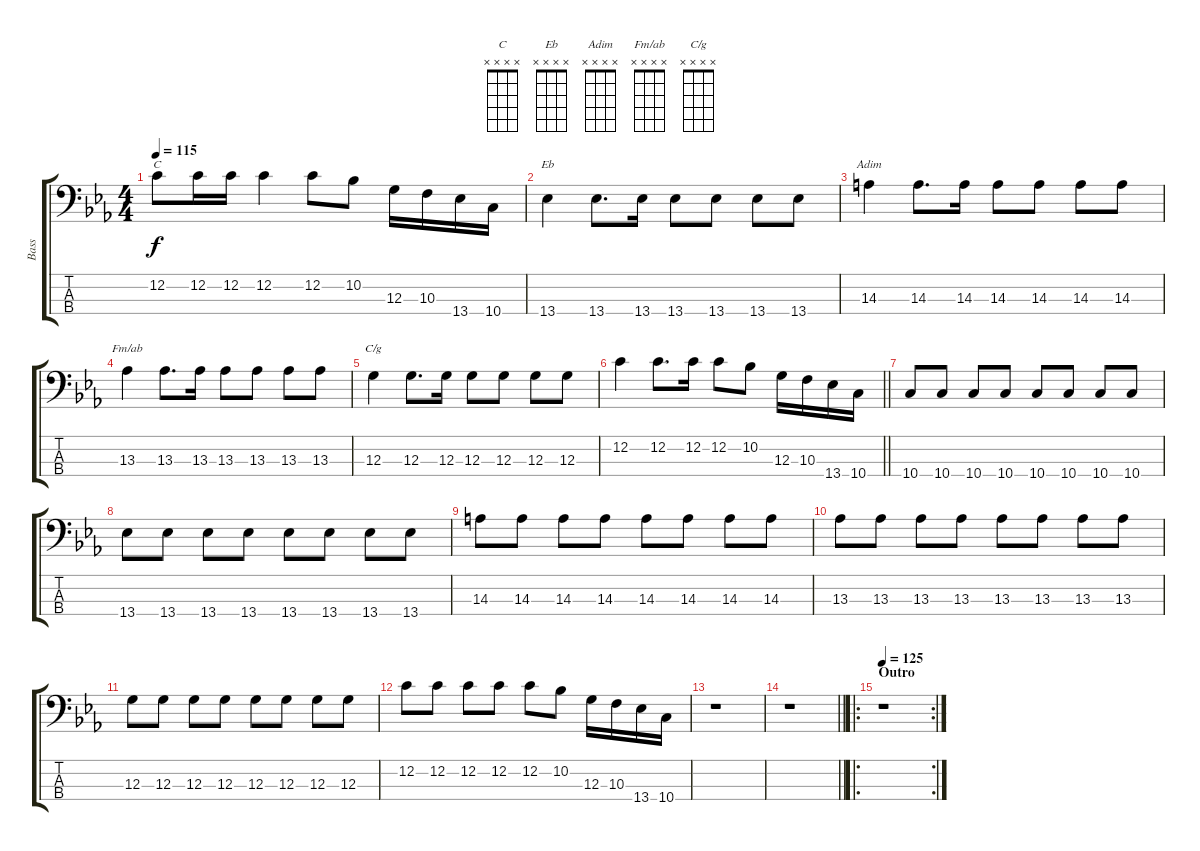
\track ("Bass" "Bass") {instrument electricbasspick}
\staff {score tabs}
\tuning (F2 C2 G1 D1) {hide}
\chord ("C" x x x x)
\chord ("Eb" x x x x)
\chord ("Adim" x x x x)
\chord ("Fm/ab" x x x x)
\chord ("C/g" x x x x)
\ts (4 4)
\tempo 115
\clef f4
\ks cminor
12.2.8{ch "C" dy f} 12.2.16 12.2.16 12.2.4 12.2.8 10.2.8 12.3.16 10.3.16 13.4.16 10.4.16 |
13.4.4{ch "Eb"} 13.4.8{d} 13.4.16 13.4.8 13.4.8 13.4.8 13.4.8 |
14.3.4{ch "Adim"} 14.3.8{d} 14.3.16 14.3.8 14.3.8 14.3.8 14.3.8 |
13.3.4{ch "Fm/ab"} 13.3.8{d} 13.3.16 13.3.8 13.3.8 13.3.8 13.3.8 |
12.3.4{ch "C/g"} 12.3.8{d} 12.3.16 12.3.8 12.3.8 12.3.8 12.3.8 |
\barLineRight lightlight
12.2.4 12.2.8{d} 12.2.16 12.2.8 10.2.8 12.3.16 10.3.16 13.4.16 10.4.16 |
10.4.8 10.4.8 10.4.8 10.4.8 10.4.8 10.4.8 10.4.8 10.4.8 |
13.4.8 13.4.8 13.4.8 13.4.8 13.4.8 13.4.8 13.4.8 13.4.8 |
14.3.8 14.3.8 14.3.8 14.3.8 14.3.8 14.3.8 14.3.8 14.3.8 |
13.3.8 13.3.8 13.3.8 13.3.8 13.3.8 13.3.8 13.3.8 13.3.8 |
12.3.8 12.3.8 12.3.8 12.3.8 12.3.8 12.3.8 12.3.8 12.3.8 |
12.2.8 12.2.8 12.2.8 12.2.8 12.2.8 10.2.8 12.3.16 10.3.16 13.4.16 10.4.16 |
r.1 |
\barLineRight lightlight
r.1 |
\ro
\rc 2
\section ("" "Outro")
\tempo 125
r.1
